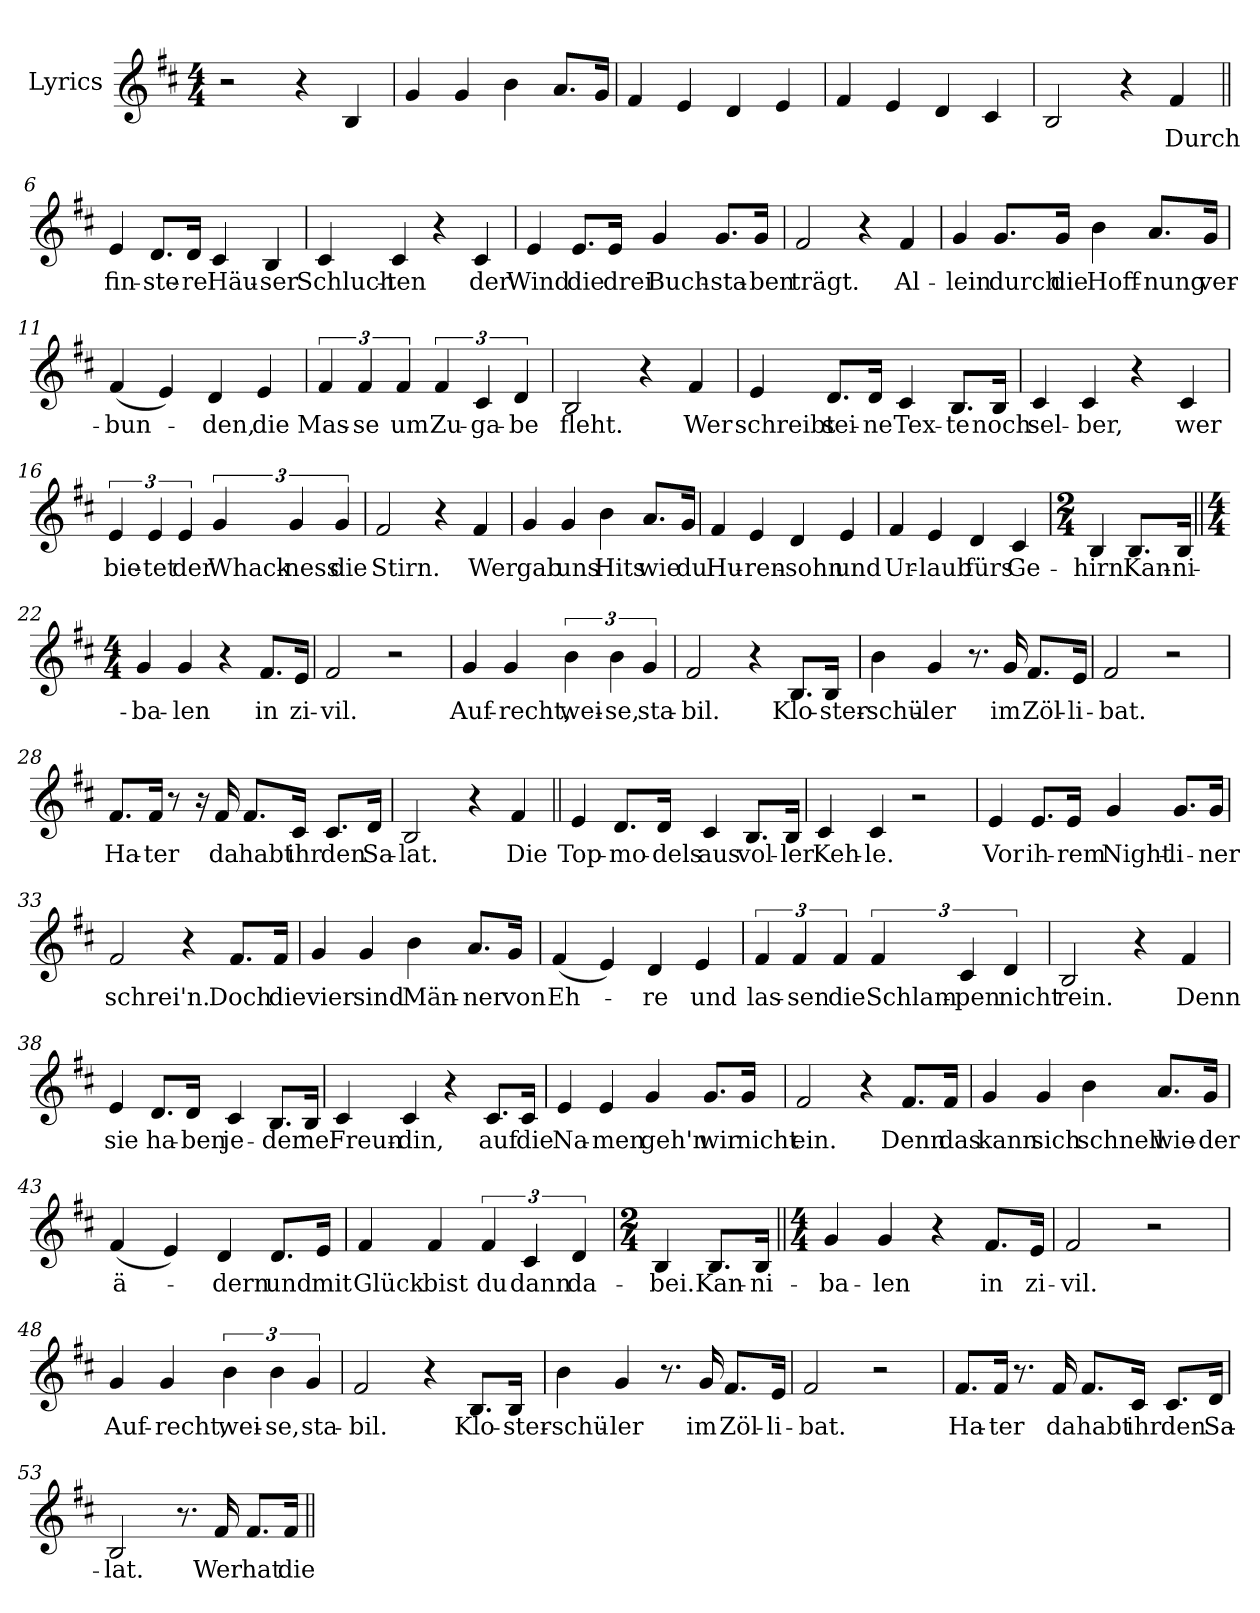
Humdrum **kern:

**kern	**text
*part1	*part1
*staff1	*staff1
*I"Lyrics	*
*I'Lyr.	*
*clefG2	*
*k[f#c#]	*
*M4/4	*
=1	=1
2r	.
4r	.
4B!	.
=2	=2
4g!	.
4g!	.
4b!	.
8.a!L	.
16g!Jk	.
=3	=3
4f#!	.
4e!	.
4d!	.
4e!	.
=4	=4
4f#!	.
4e!	.
4d!	.
4c#!	.
=5	=5
2B!	.
4r	.
4f#	Durch
=6||	=6||
4e	fin-
8.dL	-ste-
16dJk	-re
4c#	Häu-
4B	-ser
=7	=7
4c#	Schluch-
4c#	-ten
4r	.
4c#	der
=8	=8
4e	Wind
8.eL	die
16eJk	drei
4g	Buch-
8.gL	-sta-
16gJk	-ben
=9	=9
2f#	trägt.
4r	.
4f#	Al-
=10	=10
4g	-lein
8.gL	durch
16gJk	die
4b	Hoff-
8.aL	-nung
16gJk	ver-
=11	=11
(4f#	-bun-
4e)	.
4d	den,
4e	die
=12	=12
6f#	Mas-
6f#	-se
6f#	um
6f#	Zu-
6c#	-ga-
6d	-be
=13	=13
2B	fleht.
4r	.
4f#	Wer
=14	=14
4e	schreibt
8.dL	sei-
16dJk	-ne
4c#	Tex-
8.BL	-te
16BJk	noch
=15	=15
4c#	sel-
4c#	-ber,
4r	.
4c#	wer
=16	=16
6e	bie-
6e	-tet
6e	der
6g	Whack-
6g	-ness
6g	die
=17	=17
2f#	Stirn.
4r	.
4f#	Wer
=18	=18
4g	gab
4g	uns
4b	Hits
8.aL	wie
16gJk	du
=19	=19
4f#	Hu-
4e	-ren-
4d	-sohn
4e	und
=20	=20
4f#	Ur-
4e	-laub
4d	fürs
4c#	Ge-
=21	=21
*M2/4	*
4B	-hirn.
8.BL	Kan-
16BJk	-ni-
=22||	=22||
*M4/4	*
4g	-ba-
4g	-len
4r	.
8.f#L	in
16eJk	zi-
=23	=23
2f#	-vil.
2r	.
=24	=24
4g	Auf-
4g	-recht,
6b	wei-
6b	-se,
6g	sta-
=25	=25
2f#	-bil.
4r	.
8.BL	Klo-
16BJk	-ster-
=26	=26
4b	-schü-
4g	-ler
8.r	.
16g	im
8.f#L	Zöl-
16eJk	-li-
=27	=27
2f#	-bat.
2r	.
=28	=28
8.f#L	Ha-
16f#Jk	-ter
8r	.
16r	.
16f#	da
8.f#L	habt
16c#Jk	ihr
8.c#L	den
16dJk	Sa-
=29	=29
2B	-lat.
4r	.
4f#	Die
=30||	=30||
4e	Top-
8.dL	-mo-
16dJk	-dels
4c#	aus
8.BL	vol-
16BJk	-ler
=31	=31
4c#	Keh-
4c#	-le.
2r	.
=32	=32
4e	Vor
8.eL	ih-
16eJk	-rem
4g	Night-
8.gL	-li-
16gJk	-ner
=33	=33
2f#	schrei'n.
4r	.
8.f#L	Doch
16f#Jk	die
=34	=34
4g	vier
4g	sind
4b	Män-
8.aL	-ner
16gJk	von
=35	=35
(4f#	Eh-
4e)	.
4d	-re
4e	und
=36	=36
6f#	las-
6f#	-sen
6f#	die
6f#	Schlam-
6c#	-pen
6d	nicht
=37	=37
2B	rein.
4r	.
4f#	Denn
=38	=38
4e	sie
8.dL	ha-
16dJk	-ben
4c#	je-
8.BL	-der
16BJk	ne
=39	=39
4c#	Freun-
4c#	-din,
4r	.
8.c#L	auf
16c#Jk	die
=40	=40
4e	Na-
4e	-men
4g	geh'n
8.gL	wir
16gJk	nicht
=41	=41
2f#	ein.
4r	.
8.f#L	Denn
16f#Jk	das
=42	=42
4g	kann
4g	sich
4b	schnell
8.aL	wie-
16gJk	-der
=43	=43
(4f#	ä-
4e)	.
4d	-dern
8.dL	und
16eJk	mit
=44	=44
4f#	Glück
4f#	bist
6f#	du
6c#	dann
6d	da-
=45	=45
*M2/4	*
4B	-bei.
8.BL	Kan-
16BJk	-ni-
=46||	=46||
*M4/4	*
4g	-ba-
4g	-len
4r	.
8.f#L	in
16eJk	zi-
=47	=47
2f#	-vil.
2r	.
=48	=48
4g	Auf-
4g	-recht,
6b	wei-
6b	-se,
6g	sta-
=49	=49
2f#	-bil.
4r	.
8.BL	Klo-
16BJk	-ster-
=50	=50
4b	-schü-
4g	-ler
8.r	.
16g	im
8.f#L	Zöl-
16eJk	-li-
=51	=51
2f#	-bat.
2r	.
=52	=52
8.f#L	Ha-
16f#Jk	-ter
8.r	.
16f#	da
8.f#L	habt
16c#Jk	ihr
8.c#L	den
16dJk	Sa-
=53	=53
2B	-lat.
8.r	.
16f#	Wer
8.f#L	hat
16f#Jk	die
=||	=||
*-	*-
